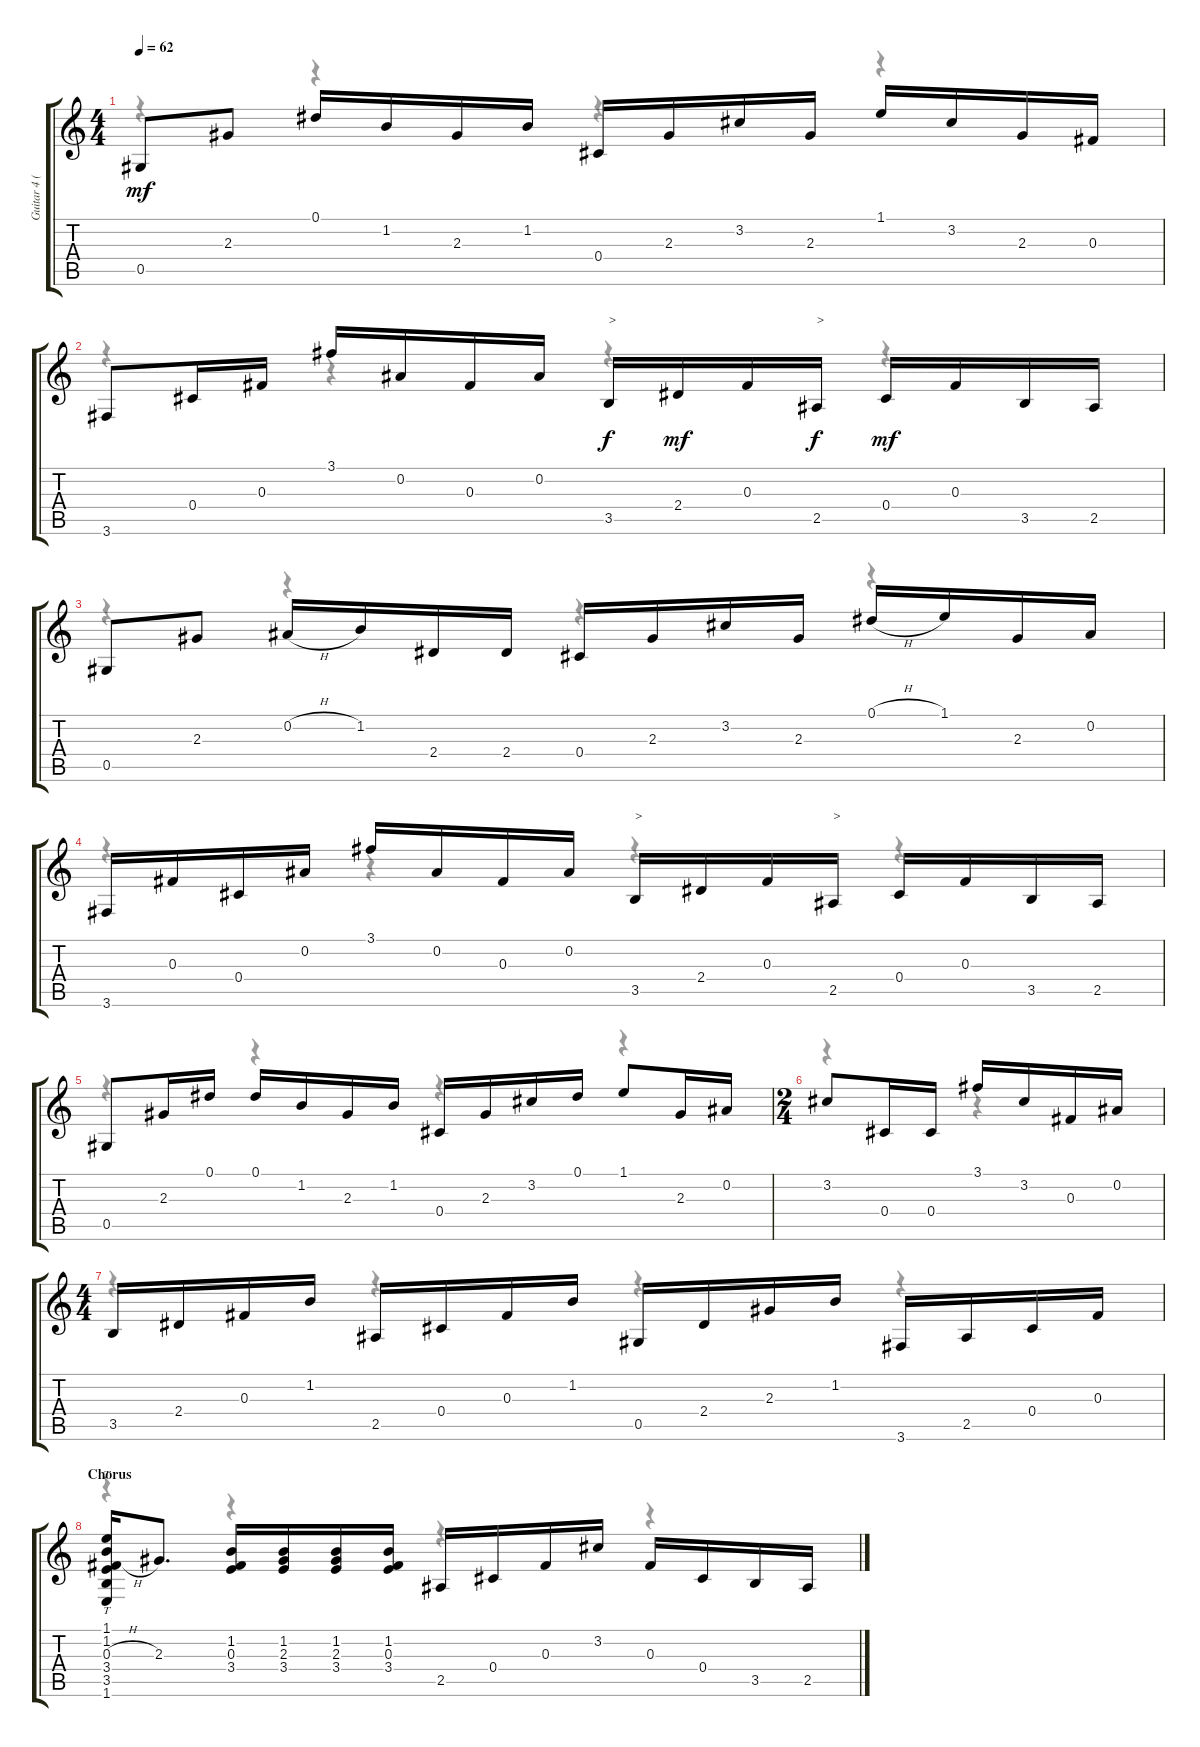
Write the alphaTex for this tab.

\track ("Guitar 4 (Slash)" "Guitar 4 (") {instrument electricguitarclean}
\staff {score tabs}
\tuning (Eb4 Bb3 Gb3 Db3 Ab2 Eb2) {hide}
\voice
\ts (4 4)
\tempo 62
\clef g2
\ks c
0.5.8{dy mf} 2.3.8 0.1.16 1.2.16 2.3.16 1.2.16 0.4.16 2.3.16 3.2.16 2.3.16 1.1.16 3.2.16 2.3.16 0.3.16 |
3.6.8 0.4.16 0.3.16 3.1.16 0.2.16 0.3.16 0.2.16 3.5.16{txt ">" dy f} 2.4.16{dy mf} 0.3.16 2.5.16{txt ">" dy f} 0.4.16{dy mf} 0.3.16 3.5.16 2.5.16 |
0.5.8 2.3.8 0.2{h}.16 1.2.16 2.4.16 2.4.16 0.4.16 2.3.16 3.2.16 2.3.16 0.1{h}.16 1.1.16 2.3.16 0.2.16 |
3.6.16 0.3.16 0.4.16 0.2.16 3.1.16 0.2.16 0.3.16 0.2.16 3.5.16{txt ">"} 2.4.16 0.3.16 2.5.16{txt ">"} 0.4.16 0.3.16 3.5.16 2.5.16 |
0.5.8 2.3.16 0.1.16 0.1.16 1.2.16 2.3.16 1.2.16 0.4.16 2.3.16 3.2.16 0.1.16 1.1.8 2.3.16 0.2.16 |
\ts (2 4)
3.2.8 0.4.16 0.4.16 3.1.16 3.2.16 0.3.16 0.2.16 |
\ts (4 4)
3.5.16 2.4.16 0.3.16 1.2.16 2.5.16 0.4.16 0.3.16 1.2.16 0.5.16 2.4.16 2.3.16 1.2.16 3.6.16 2.5.16 0.4.16 0.3.16 |
\section ("" "Chorus")
(1.1 1.2 0.3{h} 3.4 3.5 1.6).16{tt} 2.3.8{d} (1.2 0.3 3.4).16 (1.2 2.3 3.4).16 (1.2 2.3 3.4).16 (1.2 0.3 3.4).16 2.5.16 0.4.16 0.3.16 3.2.16 0.3.16 0.4.16 3.5.16 2.5.16
\voice
\clef g2
\ottava regular
\simile none
\ks c
r.4{dy f} r.4 r.4 r.4 |
r.4 r.4 r.4 r.4 |
r.4 r.4 r.4 r.4 |
r.4 r.4 r.4 r.4 |
r.4 r.4 r.4 r.4 |
r.4 r.4 |
r.4 r.4 r.4 r.4 |
r.4 r.4 r.4 r.4
